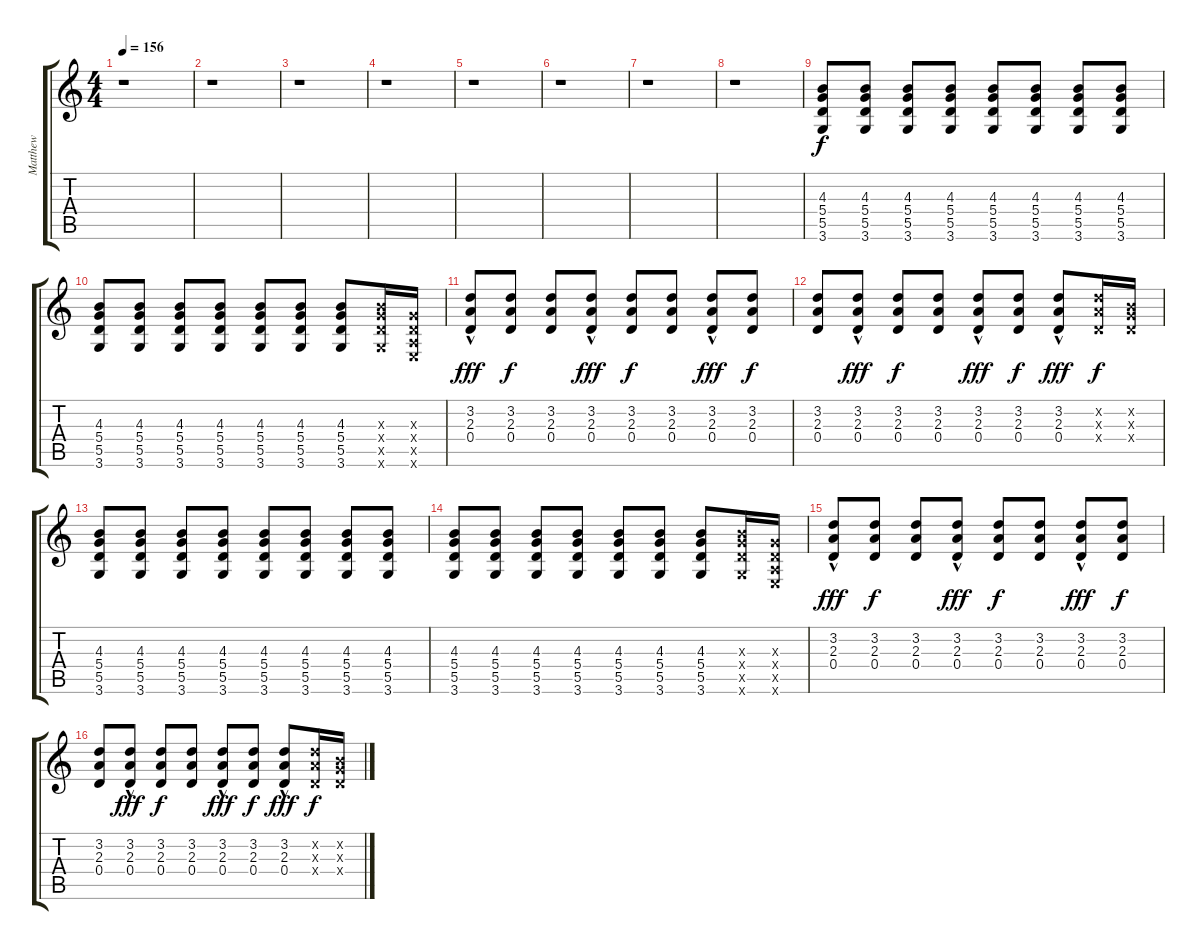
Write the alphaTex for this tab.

\track ("Matthew" "Matthew") {instrument electricguitarclean}
\staff {score tabs}
\tuning (E4 B3 G3 D3 A2 E2) {hide}
\ts (4 4)
\tempo 156
\clef g2
\ks c
r.1{dy f} |
r.1 |
r.1 |
r.1 |
r.1 |
r.1 |
r.1 |
r.1 |
(4.3 5.4 5.5 3.6).8 (4.3 5.4 5.5 3.6).8 (4.3 5.4 5.5 3.6).8 (4.3 5.4 5.5 3.6).8 (4.3 5.4 5.5 3.6).8 (4.3 5.4 5.5 3.6).8 (4.3 5.4 5.5 3.6).8 (4.3 5.4 5.5 3.6).8 |
(4.3 5.4 5.5 3.6).8 (4.3 5.4 5.5 3.6).8 (4.3 5.4 5.5 3.6).8 (4.3 5.4 5.5 3.6).8 (4.3 5.4 5.5 3.6).8 (4.3 5.4 5.5 3.6).8 (4.3 5.4 5.5 3.6).8 (4.3{x} 5.4{x} 5.5{x} 3.6{x}).16 (0.3{x} 0.4{x} 0.5{x} 0.6{x}).16 |
(3.2{hac} 2.3{hac} 0.4{hac}).8{dy fff} (3.2 2.3 0.4).8{dy f} (3.2 2.3 0.4).8 (3.2{hac} 2.3{hac} 0.4{hac}).8{dy fff} (3.2 2.3 0.4).8{dy f} (3.2 2.3 0.4).8 (3.2{hac} 2.3{hac} 0.4{hac}).8{dy fff} (3.2 2.3 0.4).8{dy f} |
(3.2 2.3 0.4).8 (3.2{hac} 2.3{hac} 0.4{hac}).8{dy fff} (3.2 2.3 0.4).8{dy f} (3.2 2.3 0.4).8 (3.2{hac} 2.3{hac} 0.4{hac}).8{dy fff} (3.2 2.3 0.4).8{dy f} (3.2{hac} 2.3{hac} 0.4{hac}).8{dy fff} (3.2{x} 2.3{x} 0.4{x}).16{dy f} (0.2{x} 0.3{x} 0.4{x}).16 |
(4.3 5.4 5.5 3.6).8 (4.3 5.4 5.5 3.6).8 (4.3 5.4 5.5 3.6).8 (4.3 5.4 5.5 3.6).8 (4.3 5.4 5.5 3.6).8 (4.3 5.4 5.5 3.6).8 (4.3 5.4 5.5 3.6).8 (4.3 5.4 5.5 3.6).8 |
(4.3 5.4 5.5 3.6).8 (4.3 5.4 5.5 3.6).8 (4.3 5.4 5.5 3.6).8 (4.3 5.4 5.5 3.6).8 (4.3 5.4 5.5 3.6).8 (4.3 5.4 5.5 3.6).8 (4.3 5.4 5.5 3.6).8 (4.3{x} 5.4{x} 5.5{x} 3.6{x}).16 (0.3{x} 0.4{x} 0.5{x} 0.6{x}).16 |
(3.2{hac} 2.3{hac} 0.4{hac}).8{dy fff} (3.2 2.3 0.4).8{dy f} (3.2 2.3 0.4).8 (3.2{hac} 2.3{hac} 0.4{hac}).8{dy fff} (3.2 2.3 0.4).8{dy f} (3.2 2.3 0.4).8 (3.2{hac} 2.3{hac} 0.4{hac}).8{dy fff} (3.2 2.3 0.4).8{dy f} |
(3.2 2.3 0.4).8 (3.2{hac} 2.3{hac} 0.4{hac}).8{dy fff} (3.2 2.3 0.4).8{dy f} (3.2 2.3 0.4).8 (3.2{hac} 2.3{hac} 0.4{hac}).8{dy fff} (3.2 2.3 0.4).8{dy f} (3.2{hac} 2.3{hac} 0.4{hac}).8{dy fff} (3.2{x} 2.3{x} 0.4{x}).16{dy f} (0.2{x} 0.3{x} 0.4{x}).16
